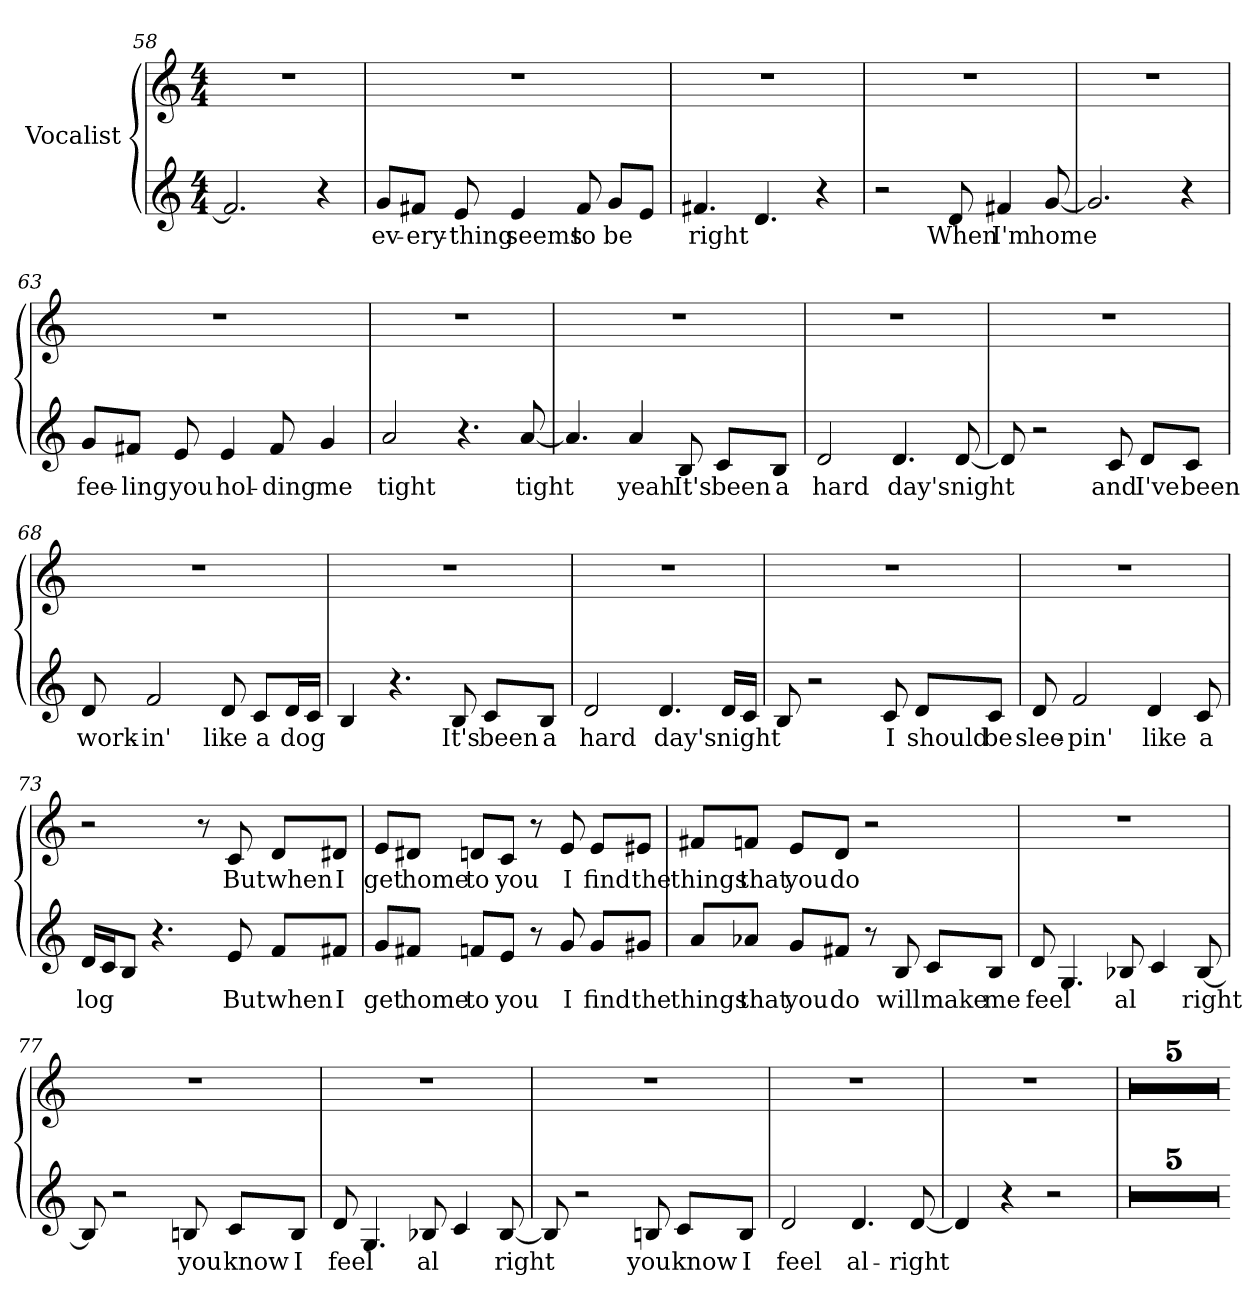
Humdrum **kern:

**kern	**text	**kern	**text
*part1	*part1	*part1	*part1
*staff2	*staff2	*staff1	*staff1
*I"Vocalist	*	*	*
*clefG2	*	*clefG2	*
*M4/4	*	*M4/4	*
=58	=58	=58	=58
2.f#]	_	1r	.
4r	.	.	.
=59	=59	=59	=59
8g/L	ev-	1r	.
8f#X/J	-ery-	.	.
8e	-thing	.	.
4e	seems	.	.
8f#	to	.	.
8g/L	be	.	.
8e/J	_	.	.
=60	=60	=60	=60
4.f#X	right	1r	.
4.d	_	.	.
4r	.	.	.
=61	=61	=61	=61
2r	.	1r	.
8d	When	.	.
4f#X	I'm	.	.
[8g	home	.	.
=62	=62	=62	=62
2.g]	_	1r	.
4r	.	.	.
=63	=63	=63	=63
8g/L	fee-	1r	.
8f#X/J	-ling	.	.
8e	you	.	.
4e	hol-	.	.
8f#	-ding	.	.
4g	me	.	.
=64	=64	=64	=64
2a	tight	1r	.
4.r	.	.	.
[8a	tight	.	.
=65	=65	=65	=65
4.a]	_	1r	.
4a	yeah	.	.
8B	It's	.	.
8c/L	been	.	.
8B/J	a	.	.
=66	=66	=66	=66
2d	hard	1r	.
4.d	day's	.	.
[8d	night	.	.
=67	=67	=67	=67
8d]	_	1r	.
2r	.	.	.
8c	and	.	.
8d/L	I've	.	.
8c/J	been	.	.
=68	=68	=68	=68
8d	work-	1r	.
2f	-in'	.	.
8d	like	.	.
8c/L	a	.	.
16d/L	dog	.	.
16c/JJ	_	.	.
=69	=69	=69	=69
4B	_	1r	.
4.r	.	.	.
8B	It's	.	.
8c/L	been	.	.
8B/J	a	.	.
=70	=70	=70	=70
2d	hard	1r	.
4.d	day's	.	.
16d/LL	night	.	.
16c/JJ	_	.	.
=71	=71	=71	=71
8B	_	1r	.
2r	.	.	.
8c	I	.	.
8d/L	should	.	.
8c/J	be	.	.
=72	=72	=72	=72
8d	slee-	1r	.
2f	-pin'	.	.
4d	like	.	.
8c	a	.	.
=73	=73	=73	=73
16d/LL	log	2r	.
16c/J	_	.	.
8B/J	_	.	.
4.r	.	.	.
.	.	8r	.
8e	But	8c	But
8f/L	when	8d/L	when
8f#X/J	I	8d#X/J	I
=74	=74	=74	=74
8g/L	get	8e/L	get
8f#X/J	home	8d#X/J	home
8fn/L	to	8dn/L	to
8e/J	you	8c/J	you
8r	.	8r	.
8g	I	8e	I
8g/L	find	8e/L	find
8g#X/J	the	8e#X/J	the
=75	=75	=75	=75
8a/L	things	8f#X/L	things
8a-X/J	that	8fn/J	that
8g/L	you	8e/L	you
8f#X/J	do	8d/J	do
8r	.	2r	.
8B	will	.	.
8c/L	make	.	.
8B/J	me	.	.
=76	=76	=76	=76
8d	feel	1r	.
4.G	_	.	.
8B-X	al-	.	.
4c	_	.	.
[8B-	-right	.	.
=77	=77	=77	=77
8B-]	_	1r	.
2r	.	.	.
8Bn	you	.	.
8c/L	know	.	.
8B/J	I	.	.
=78	=78	=78	=78
8d	feel	1r	.
4.G	_	.	.
8B-X	al-	.	.
4c	_	.	.
[8B-	-right	.	.
=79	=79	=79	=79
8B-]	_	1r	.
2r	.	.	.
8Bn	you	.	.
8c/L	know	.	.
8B/J	I	.	.
=80	=80	=80	=80
2d	feel	1r	.
4.d	al-	.	.
[8d	-right	.	.
=81	=81	=81	=81
4d]	_	1r	.
4r	.	.	.
2r	.	.	.
=82	=82	=82	=82
1r	.	1r	.
=83	=83	=83	=83
1r	.	1r	.
=84	=84	=84	=84
1r	.	1r	.
=85	=85	=85	=85
1r	.	1r	.
=86	=86	=86	=86
1r	.	1r	.
=-	=-	=-	=-
*-	*-	*-	*-
